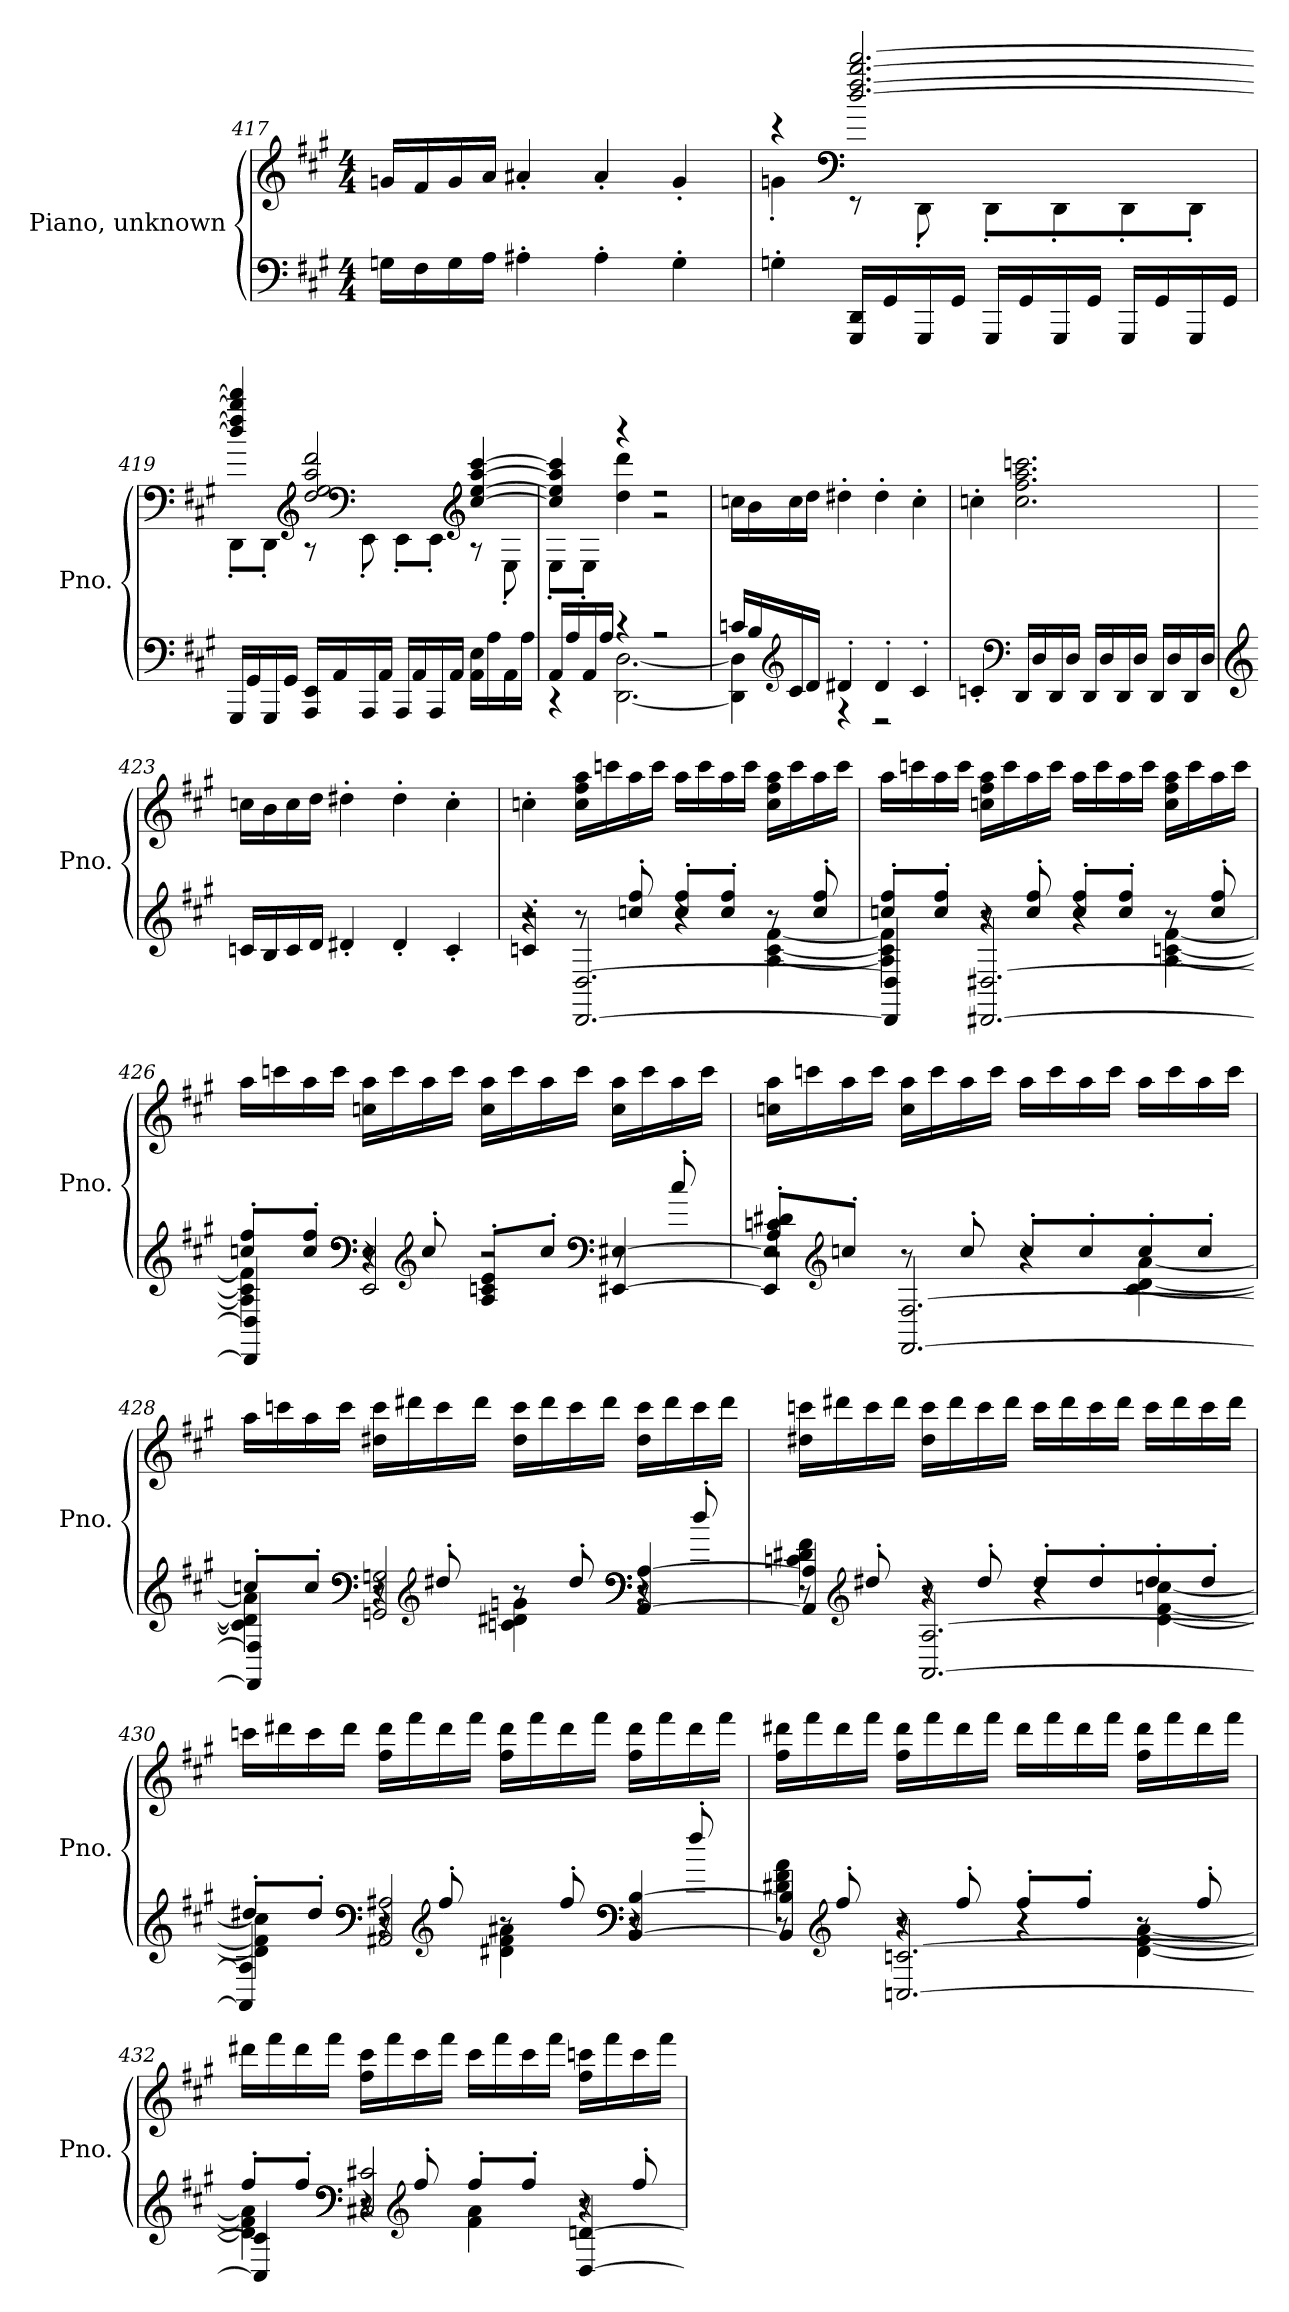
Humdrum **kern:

**kern	**kern
*part1	*part1
*staff2	*staff1
*I"Piano, unknown	*
*I'Pno.	*
*clefF4	*clefG2
*k[f#c#g#]	*k[f#c#g#]
*M4/4	*M4/4
=417	=417
16Gn\LL	16gn/LL
16F#\	16f#/
16G\	16g/
16A\JJ	16a/JJ
4A#X'\	4a#X'/
4A#'\	4a#'/
4G'\	4g'/
!!LO:PB:g=z
=418	=418
*	*^
4Gn'\	4r	4gn'\
*	*clefF4	*
16GGG#/ 16DD/LL	[2.dd/ [2.ff#/ [2.bb/ [2.ddd/	8r
16GG#/	.	.
16GGG#/	.	8DD'\
16GG#/JJ	.	.
16GGG#/LL	.	8DD'\L
16GG#/	.	.
16GGG#/	.	8DD'\
16GG#/JJ	.	.
16GGG#/LL	.	8DD'\
16GG#/	.	.
16GGG#/	.	8DD'\J
16GG#/JJ	.	.
=419	=419	=419
16GGG#/LL	4dd/] 4ff#/] 4bb/] 4ddd/]	8DD'\L
16GG#/	.	.
16GGG#/	.	8DD'\J
16GG#/JJ	.	.
*	*clefG2	*
16AAA/ 16EE/LL	2dd/ 2ee/ 2aa/ 2ddd/	8r
16AA/	.	.
*	*clefF4	*
16AAA/	.	8EE'\
16AA/JJ	.	.
16AAA/LL	.	8EE'\L
16AA/	.	.
16AAA/	.	8EE'\J
16AA/JJ	.	.
*	*clefG2	*
16AA\ 16E\LL	[4cc#/ [4ee/ [4aa/ [4ccc#/	8r
16A\	.	.
16AA\	.	8E'\
16A\JJ	.	.
=420	=420	=420
*^	*	*
16AA/LL	4r	4cc#/] 4ee/] 4aa/] 4ccc#/]	8E'\L
16A/	.	.	.
16AA/	.	.	8E'\J
16A/JJ	.	.	.
4r	[2.DD\ [2.D\	4r	4dd\ 4ddd\
2r	.	2r	2r
*	*	*v	*v
!!LO:LB:g=z
=421	=421	=421
16cn/LL	4DD\] 4D\]	16ccn\LL
16B/	.	16b\
*clefG2	*	*
16c/	.	16cc\
16d/JJ	.	16dd\JJ
4d#X'/	4r	4dd#X'\
4d#'/	2r	4dd#'\
4c'/	.	4cc'\
*v	*v	*
=422	=422
4cn'/	4ccn'\
*clefF4	*
16DD/LL	2.cc\ 2.ff#\ 2.aa\ 2.cccn\
16D/	.
16DD/	.
16D/JJ	.
16DD/LL	.
16D/	.
16DD/	.
16D/JJ	.
16DD/LL	.
16D/	.
16DD/	.
16D/JJ	.
=423	=423
*clefG2	*
16cn/LL	16ccn\LL
16B/	16b\
16c/	16cc\
16d/JJ	16dd\JJ
4d#X'/	4dd#X'\
4d#'/	4dd#'\
4c'/	4cc'\
!!LO:LB:g=z
=424	=424
*^	*
*	*^	*
4cn'/	2r	4r	4ccn'\
8r	.	[2.DD/ [2.D/	16cc\ 16ff#\ 16aa\LL
.	.	.	16cccn\
8ccn/' 8ff#/'	.	.	16aa\
.	.	.	16ccc\JJ
8cc/' 8ff#/'L	4r	.	16aa\LL
.	.	.	16ccc\
8cc/' 8ff#/'J	.	.	16aa\
.	.	.	16ccc\JJ
8r	[4A\ [4c\ [4f#\	.	16cc\ 16ff#\ 16aa\LL
.	.	.	16ccc\
8cc/' 8ff#/'	.	.	16aa\
.	.	.	16ccc\JJ
=425	=425	=425	=425
8ccn/' 8ff#/'L	4A\] 4c\] 4f#\]	4DD/] 4D/]	16aa\LL
.	.	.	16cccn\
8cc/' 8ff#/'J	.	.	16aa\
.	.	.	16ccc\JJ
8r	4r	[2.DD#X/ [2.D#X/	16ccn\ 16ff#\ 16aa\LL
.	.	.	16ccc\
8cc/' 8ff#/'	.	.	16aa\
.	.	.	16ccc\JJ
8cc/' 8ff#/'L	4r	.	16aa\LL
.	.	.	16ccc\
8cc/' 8ff#/'J	.	.	16aa\
.	.	.	16ccc\JJ
8r	[4A\ [4cn\ [4f#\	.	16cc\ 16ff#\ 16aa\LL
.	.	.	16ccc\
8cc/' 8ff#/'	.	.	16aa\
.	.	.	16ccc\JJ
!!LO:LB:g=z
=426	=426	=426	=426
8ccn/' 8ff#/'L	4A\] 4c\] 4f#\]	4DD#/] 4D#/]	16aa\LL
.	.	.	16cccn\
8cc/' 8ff#/'J	.	.	16aa\
.	.	.	16ccc\JJ
*clefF4	*	*	*
8r	4r	2EE/ 2E/	16ccn\ 16aa\LL
.	.	.	16ccc\
*clefG2	*	*	*
8cc'/	.	.	16aa\
.	.	.	16ccc\JJ
8A/' 8cn/' 8e/'L	2r	.	16cc\ 16aa\LL
.	.	.	16ccc\
8cc'/J	.	.	16aa\
.	.	.	16ccc\JJ
*clefF4	*	*	*
8r	.	[4EE#X/ [4E#X/	16cc\ 16aa\LL
.	.	.	16ccc\
8cc'/	.	.	16aa\
.	.	.	16ccc\JJ
!!LO:LB:g=z
=427	=427	=427	=427
8A/' 8cn/' 8d#X/'L	2r	4EE#/] 4E#/]	16ccn\ 16aa\LL
.	.	.	16cccn\
*clefG2	*	*	*
8ccn'/J	.	.	16aa\
.	.	.	16ccc\JJ
8r	.	[2.FF#/ [2.F#/	16cc\ 16aa\LL
.	.	.	16ccc\
8cc'/	.	.	16aa\
.	.	.	16ccc\JJ
8cc'/L	4r	.	16aa\LL
.	.	.	16ccc\
8cc'/	.	.	16aa\
.	.	.	16ccc\JJ
8cc'/	[4c\ [4d#\ [4a\	.	16aa\LL
.	.	.	16ccc\
8cc'/J	.	.	16aa\
.	.	.	16ccc\JJ
!!LO:LB:g=z
=428	=428	=428	=428
8ccn'/L	4c\] 4d#\] 4a\]	4FF#/] 4F#/]	16aa\LL
.	.	.	16cccn\
8cc'/J	.	.	16aa\
.	.	.	16ccc\JJ
*clefF4	*	*	*
8r	4r	2GGn/ 2Gn/	16dd#X\ 16ccc\LL
.	.	.	16ddd#X\
*clefG2	*	*	*
8dd#X'/	.	.	16ccc\
.	.	.	16ddd#\JJ
8r	4cn\ 4d#X\ 4gn\	.	16dd#\ 16ccc\LL
.	.	.	16ddd#\
8dd#'/	.	.	16ccc\
.	.	.	16ddd#\JJ
*clefF4	*	*	*
8r	4r	[4AA/ [4A/	16dd#\ 16ccc\LL
.	.	.	16ddd#\
8dd#'/	.	.	16ccc\
.	.	.	16ddd#\JJ
!!LO:PB:g=z
=429	=429	=429	=429
8r	4cn\ 4d#X\ 4f#\	4AA/] 4A/]	16dd#X\ 16cccn\LL
.	.	.	16ddd#X\
*clefG2	*	*	*
8dd#X'/	.	.	16ccc\
.	.	.	16ddd#\JJ
8r	4r	[2.AA/ [2.A/	16dd#\ 16ccc\LL
.	.	.	16ddd#\
8dd#'/	.	.	16ccc\
.	.	.	16ddd#\JJ
8dd#'/L	4r	.	16ccc\LL
.	.	.	16ddd#\
8dd#'/	.	.	16ccc\
.	.	.	16ddd#\JJ
8dd#'/	[4d#\ [4f#\ [4ccn\	.	16ccc\LL
.	.	.	16ddd#\
8dd#'/J	.	.	16ccc\
.	.	.	16ddd#\JJ
!!LO:LB:g=z
=430	=430	=430	=430
8dd#X'/L	4d#\] 4f#\] 4cc\]	4AA/] 4A/]	16cccn\LL
.	.	.	16ddd#X\
8dd#'/J	.	.	16ccc\
.	.	.	16ddd#\JJ
*clefF4	*	*	*
8r	4r	2AA#X/ 2A#X/	16ff#\ 16ddd#\LL
.	.	.	16fff#\
*clefG2	*	*	*
8ff#'/	.	.	16ddd#\
.	.	.	16fff#\JJ
8r	4d#X\ 4f#\ 4a#X\	.	16ff#\ 16ddd#\LL
.	.	.	16fff#\
8ff#'/	.	.	16ddd#\
.	.	.	16fff#\JJ
*clefF4	*	*	*
8r	4r	[4BB/ [4B/	16ff#\ 16ddd#\LL
.	.	.	16fff#\
8ff#'/	.	.	16ddd#\
.	.	.	16fff#\JJ
!!LO:LB:g=z
=431	=431	=431	=431
8r	4d#X\ 4f#\ 4a\	4BB/] 4B/]	16ff#\ 16ddd#X\LL
.	.	.	16fff#\
*clefG2	*	*	*
8ff#'/	.	.	16ddd#\
.	.	.	16fff#\JJ
8r	4r	[2.Cn/ [2.cn/	16ff#\ 16ddd#\LL
.	.	.	16fff#\
8ff#'/	.	.	16ddd#\
.	.	.	16fff#\JJ
8ff#'/L	4r	.	16ddd#\LL
.	.	.	16fff#\
8ff#'/J	.	.	16ddd#\
.	.	.	16fff#\JJ
8r	[4d#\ [4f#\ [4a\	.	16ff#\ 16ddd#\LL
.	.	.	16fff#\
8ff#'/	.	.	16ddd#\
.	.	.	16fff#\JJ
!!LO:LB:g=z
=432	=432	=432	=432
8ff#'/L	4d#\] 4f#\] 4a\]	4C/] 4c/]	16ddd#X\LL
.	.	.	16fff#\
8ff#'/J	.	.	16ddd#\
.	.	.	16fff#\JJ
*clefF4	*	*	*
8r	4r	2C#X/ 2c#X/	16ff#\ 16ccc#\LL
.	.	.	16fff#\
*clefG2	*	*	*
8ff#'/	.	.	16ccc#\
.	.	.	16fff#\JJ
8ff#'/L	4f#\ 4a\	.	16ccc#\LL
.	.	.	16fff#\
8ff#'/J	.	.	16ccc#\
.	.	.	16fff#\JJ
8r	4r	[4D/ [4dn/	16ff#\ 16cccn\LL
.	.	.	16fff#\
8ff#'/	.	.	16ccc\
.	.	.	16fff#\JJ
*v	*v	*v	*
=	=
*-	*-
